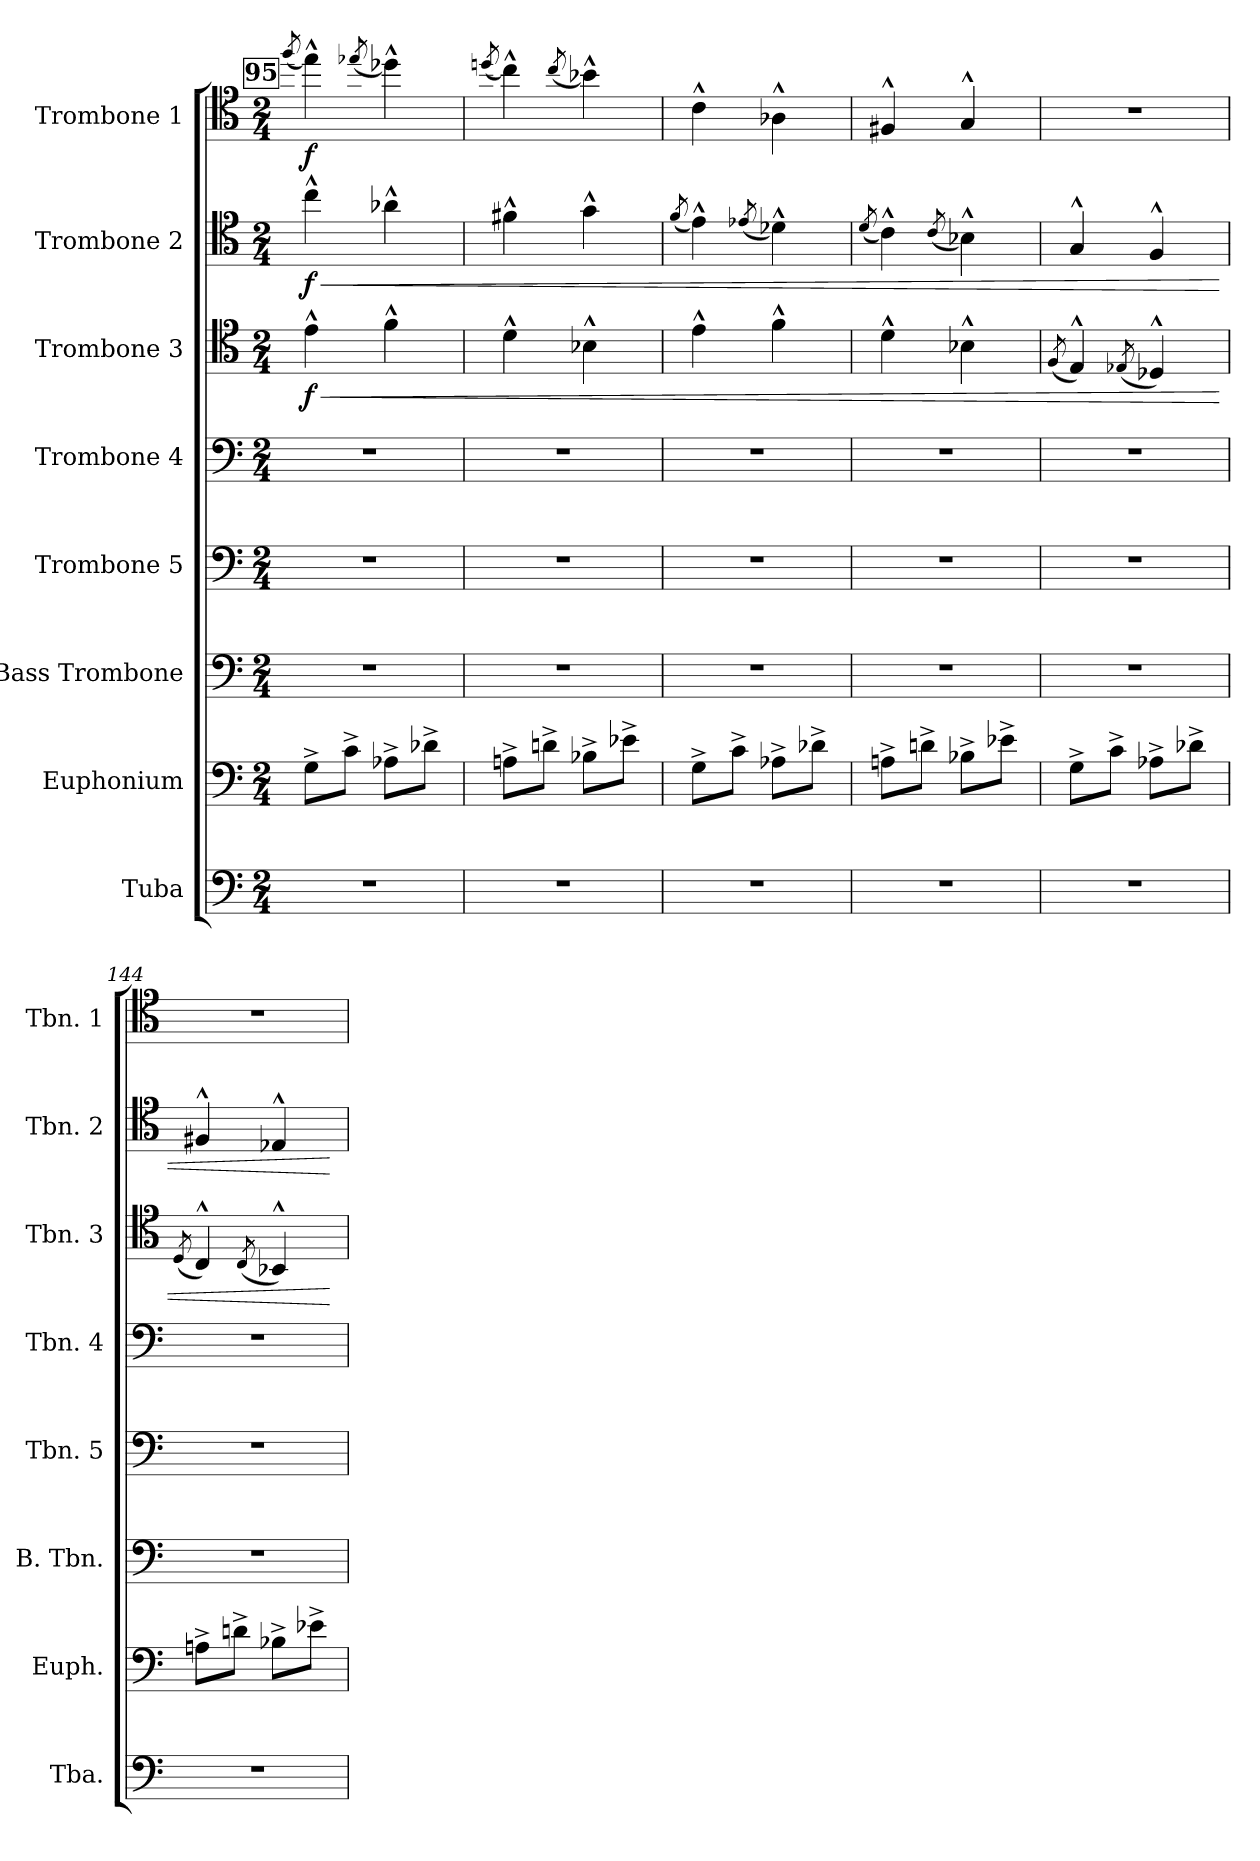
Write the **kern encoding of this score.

**kern	**kern	**kern	**kern	**kern	**kern	**dynam	**kern	**dynam	**kern	**dynam
*part8	*part7	*part6	*part5	*part4	*part3	*part3	*part2	*part2	*part1	*part1
*staff8	*staff7	*staff6	*staff5	*staff4	*staff3	*staff3	*staff2	*staff2	*staff1	*staff1
*I"Tuba	*I"Euphonium	*I"Bass Trombone	*I"Trombone 5	*I"Trombone 4	*I"Trombone 3	*	*I"Trombone 2	*	*I"Trombone 1	*
*I'Tba.	*I'Euph.	*I'B. Tbn.	*I'Tbn. 5	*I'Tbn. 4	*I'Tbn. 3	*	*I'Tbn. 2	*	*I'Tbn. 1	*
*clefF4	*clefF4	*clefF4	*clefF4	*clefF4	*clefC4	*	*clefC4	*	*clefC4	*
*k[]	*k[]	*k[]	*k[]	*k[]	*k[]	*	*k[]	*	*k[]	*
*M2/4	*M2/4	*M2/4	*M2/4	*M2/4	*M2/4	*	*M2/4	*	*M2/4	*
!!LO:REH:place=s1:a:B:fs=14:t=95
=139	=139	=139	=139	=139	=139	=139	=139	=139	=139	=139
.	.	.	.	.	.	.	.	.	(<8qff/	.
!	!	!	!	!	!	!LO:HP:b	!	!LO:HP:b	!	!
!	!	!	!	!	!	!LO:DY:n=1:b	!	!LO:DY:n=1:b	!	!LO:DY:b
2r	8G^\L	2r	2r	2r	4e^^\	< f	4cc^^\	< f	4ee^^\)	f
.	8c^\J	.	.	.	.	.	.	.	.	.
.	.	.	.	.	.	.	.	.	(<8qee-X/	.
.	8A-X^\L	.	.	.	4f^^\	.	4a-X^^\	.	4dd-X^^\)	.
.	8d-X^\J	.	.	.	.	.	.	.	.	.
=140	=140	=140	=140	=140	=140	=140	=140	=140	=140	=140
.	.	.	.	.	.	.	.	.	(<8qddn/	.
2r	8An^\L	2r	2r	2r	4d^^\	.	4f#X^^\	.	4cc^^\)	.
.	8dn^\J	.	.	.	.	.	.	.	.	.
.	.	.	.	.	.	.	.	.	(<8qcc/	.
.	8B-X^\L	.	.	.	4B-X^^\	.	4g^^\	.	4b-X^^\)	.
.	8e-X^\J	.	.	.	.	.	.	.	.	.
=141	=141	=141	=141	=141	=141	=141	=141	=141	=141	=141
.	.	.	.	.	.	.	(<8qf/	.	.	.
2r	8G^\L	2r	2r	2r	4e^^\	.	4e^^\)	.	4c^^\	.
.	8c^\J	.	.	.	.	.	.	.	.	.
.	.	.	.	.	.	.	(<8qe-X/	.	.	.
.	8A-X^\L	.	.	.	4f^^\	.	4d-X^^\)	.	4A-X^^\	.
.	8d-X^\J	.	.	.	.	.	.	.	.	.
=142	=142	=142	=142	=142	=142	=142	=142	=142	=142	=142
.	.	.	.	.	.	.	(<8qd/	.	.	.
2r	8An^\L	2r	2r	2r	4d^^\	.	4c^^\)	.	4F#X^^/	.
.	8dn^\J	.	.	.	.	.	.	.	.	.
.	.	.	.	.	.	.	(<8qc/	.	.	.
.	8B-X^\L	.	.	.	4B-X^^\	.	4B-X^^\)	.	4G^^/	.
.	8e-X^\J	.	.	.	.	.	.	.	.	.
!!LO:PB:g=z
=143	=143	=143	=143	=143	=143	=143	=143	=143	=143	=143
.	.	.	.	.	(<8qF/	.	.	.	.	.
2r	8G^\L	2r	2r	2r	4E^^/)	.	4G^^/	.	2r	.
.	8c^\J	.	.	.	.	.	.	.	.	.
.	.	.	.	.	(<8qE-X/	.	.	.	.	.
.	8A-X^\L	.	.	.	4D-X^^/)	.	4F^^/	.	.	.
.	8d-X^\J	.	.	.	.	.	.	.	.	.
=144	=144	=144	=144	=144	=144	=144	=144	=144	=144	=144
.	.	.	.	.	(<8qD/	.	.	.	.	.
2r	8An^\L	2r	2r	2r	4C^^/)	.	4F#X^^/	.	2r	.
.	8dn^\J	.	.	.	.	.	.	.	.	.
.	.	.	.	.	(<8qC/	.	.	.	.	.
.	8B-X^\L	.	.	.	4BB-X^^/)	.	4E-X^^/	.	.	.
.	8e-X^\J	.	.	.	.	.	.	.	.	.
.	.	.	.	.	.	[	.	[	.	.
=	=	=	=	=	=	=	=	=	=	=
*-	*-	*-	*-	*-	*-	*-	*-	*-	*-	*-
